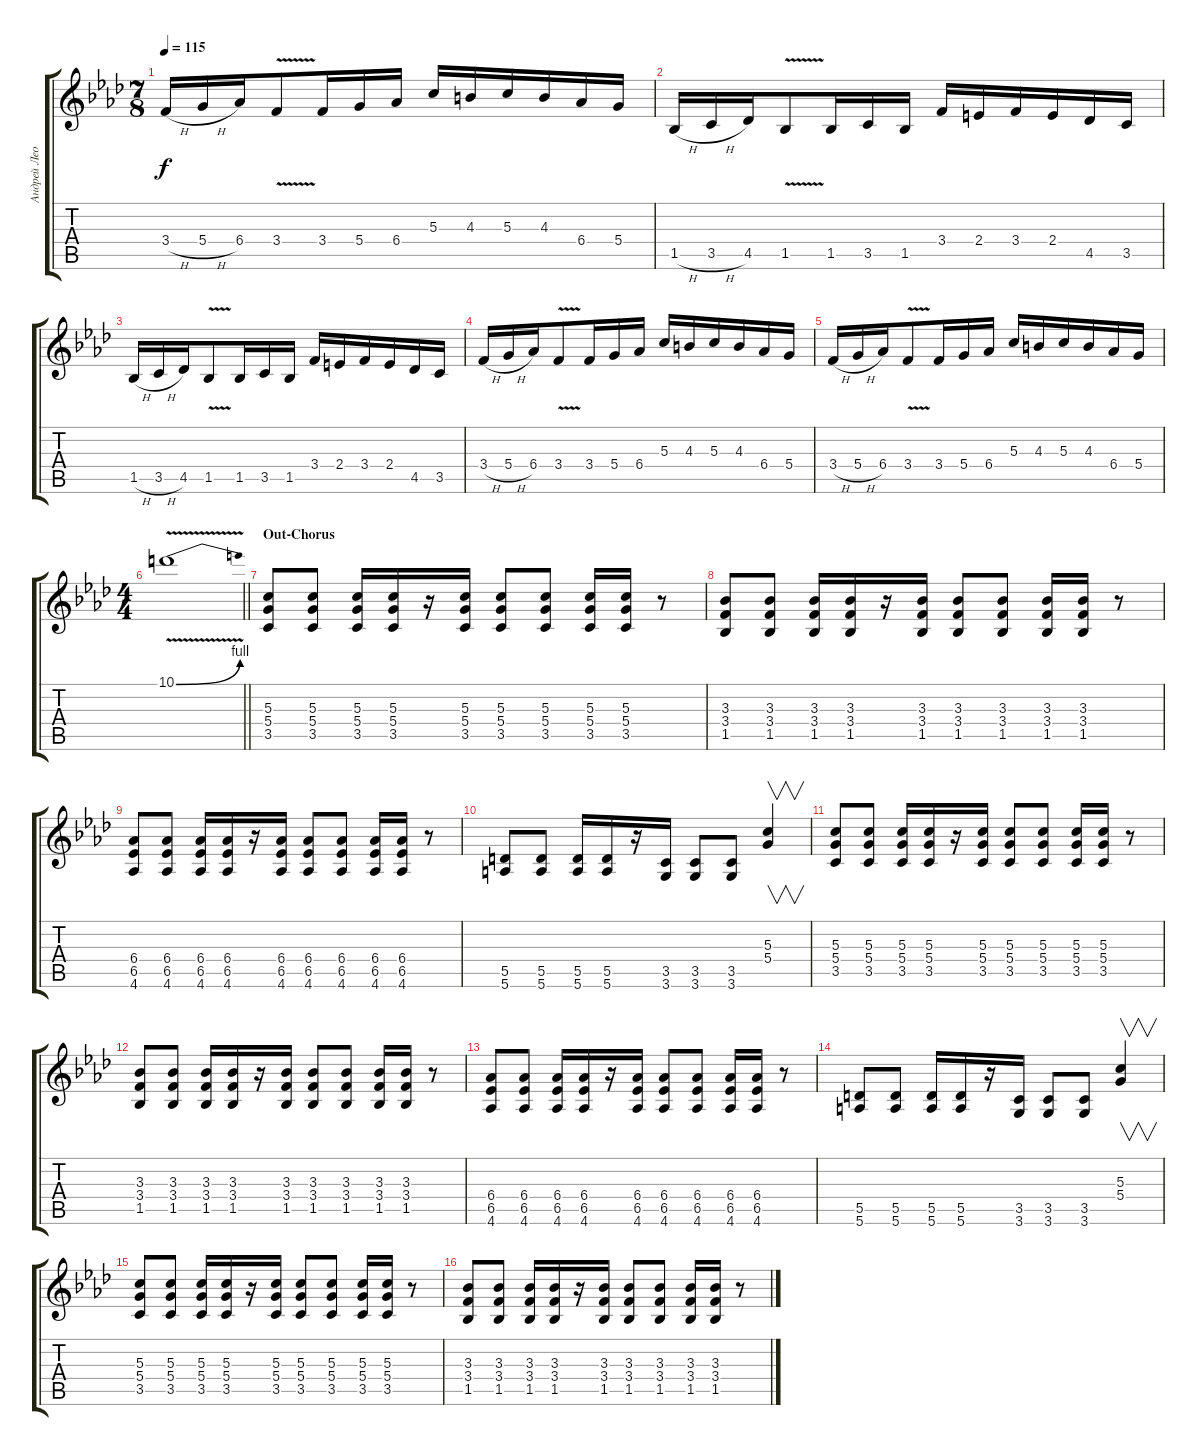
\track ("Андрей Леонтьев" "Андрей Лео") {instrument distortionguitar}
\staff {score tabs}
\tuning (E4 B3 G3 D3 A2 E2) {hide}
\ts (7 8)
\tempo 115
\clef g2
\ks ab
3.4{h}.16{dy f} 5.4{h}.16 6.4.16 3.4{v}.8 3.4.16 5.4.16 6.4.16 5.3.16 4.3.16 5.3.16 4.3.16 6.4.16 5.4.16 |
1.5{h}.16 3.5{h}.16 4.5.16 1.5{v}.8 1.5.16 3.5.16 1.5.16 3.4.16 2.4.16 3.4.16 2.4.16 4.5.16 3.5.16 |
1.5{h}.16 3.5{h}.16 4.5.16 1.5{v}.8 1.5.16 3.5.16 1.5.16 3.4.16 2.4.16 3.4.16 2.4.16 4.5.16 3.5.16 |
3.4{h}.16 5.4{h}.16 6.4.16 3.4{v}.8 3.4.16 5.4.16 6.4.16 5.3.16 4.3.16 5.3.16 4.3.16 6.4.16 5.4.16 |
3.4{h}.16 5.4{h}.16 6.4.16 3.4{v}.8 3.4.16 5.4.16 6.4.16 5.3.16 4.3.16 5.3.16 4.3.16 6.4.16 5.4.16 |
\ts (4 4)
\barLineRight lightlight
10.1{be (bend 0 0 60 4) v}.1 |
\section ("" "Out-Chorus")
(5.3 5.4 3.5).8 (5.3 5.4 3.5).8 (5.3 5.4 3.5).16 (5.3 5.4 3.5).16 r.16 (5.3 5.4 3.5).16 (5.3 5.4 3.5).8 (5.3 5.4 3.5).8 (5.3 5.4 3.5).16 (5.3 5.4 3.5).16 r.8 |
(3.3 3.4 1.5).8 (3.3 3.4 1.5).8 (3.3 3.4 1.5).16 (3.3 3.4 1.5).16 r.16 (3.3 3.4 1.5).16 (3.3 3.4 1.5).8 (3.3 3.4 1.5).8 (3.3 3.4 1.5).16 (3.3 3.4 1.5).16 r.8 |
(6.4 6.5 4.6).8 (6.4 6.5 4.6).8 (6.4 6.5 4.6).16 (6.4 6.5 4.6).16 r.16 (6.4 6.5 4.6).16 (6.4 6.5 4.6).8 (6.4 6.5 4.6).8 (6.4 6.5 4.6).16 (6.4 6.5 4.6).16 r.8 |
(5.5 5.6).8 (5.5 5.6).8 (5.5 5.6).16 (5.5 5.6).16 r.16 (3.5 3.6).16 (3.5 3.6).8 (3.5 3.6).8 (5.3 5.4).4{v} |
(5.3 5.4 3.5).8 (5.3 5.4 3.5).8 (5.3 5.4 3.5).16 (5.3 5.4 3.5).16 r.16 (5.3 5.4 3.5).16 (5.3 5.4 3.5).8 (5.3 5.4 3.5).8 (5.3 5.4 3.5).16 (5.3 5.4 3.5).16 r.8 |
(3.3 3.4 1.5).8 (3.3 3.4 1.5).8 (3.3 3.4 1.5).16 (3.3 3.4 1.5).16 r.16 (3.3 3.4 1.5).16 (3.3 3.4 1.5).8 (3.3 3.4 1.5).8 (3.3 3.4 1.5).16 (3.3 3.4 1.5).16 r.8 |
(6.4 6.5 4.6).8 (6.4 6.5 4.6).8 (6.4 6.5 4.6).16 (6.4 6.5 4.6).16 r.16 (6.4 6.5 4.6).16 (6.4 6.5 4.6).8 (6.4 6.5 4.6).8 (6.4 6.5 4.6).16 (6.4 6.5 4.6).16 r.8 |
(5.5 5.6).8 (5.5 5.6).8 (5.5 5.6).16 (5.5 5.6).16 r.16 (3.5 3.6).16 (3.5 3.6).8 (3.5 3.6).8 (5.3 5.4).4{v} |
(5.3 5.4 3.5).8 (5.3 5.4 3.5).8 (5.3 5.4 3.5).16 (5.3 5.4 3.5).16 r.16 (5.3 5.4 3.5).16 (5.3 5.4 3.5).8 (5.3 5.4 3.5).8 (5.3 5.4 3.5).16 (5.3 5.4 3.5).16 r.8 |
(3.3 3.4 1.5).8 (3.3 3.4 1.5).8 (3.3 3.4 1.5).16 (3.3 3.4 1.5).16 r.16 (3.3 3.4 1.5).16 (3.3 3.4 1.5).8 (3.3 3.4 1.5).8 (3.3 3.4 1.5).16 (3.3 3.4 1.5).16 r.8
